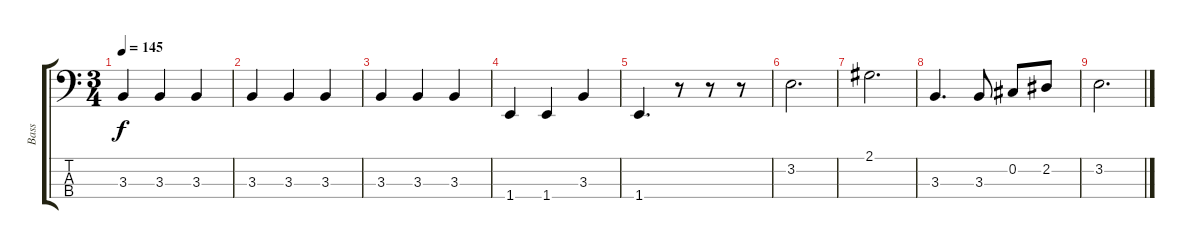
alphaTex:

\track ("Bass" "Bass") {instrument electricbassfinger}
\staff {score tabs}
\tuning (Gb2 Db2 Ab1 Eb1) {hide}
\ts (3 4)
\tempo 145
\clef f4
\ks c
3.3.4{dy f} 3.3.4 3.3.4 |
3.3.4 3.3.4 3.3.4 |
3.3.4 3.3.4 3.3.4 |
1.4.4 1.4.4 3.3.4 |
1.4.4{d} r.8 r.8 r.8 |
3.2.2{d} |
2.1.2{d} |
3.3.4{d} 3.3.8 0.2.8 2.2.8 |
3.2.2{d}
